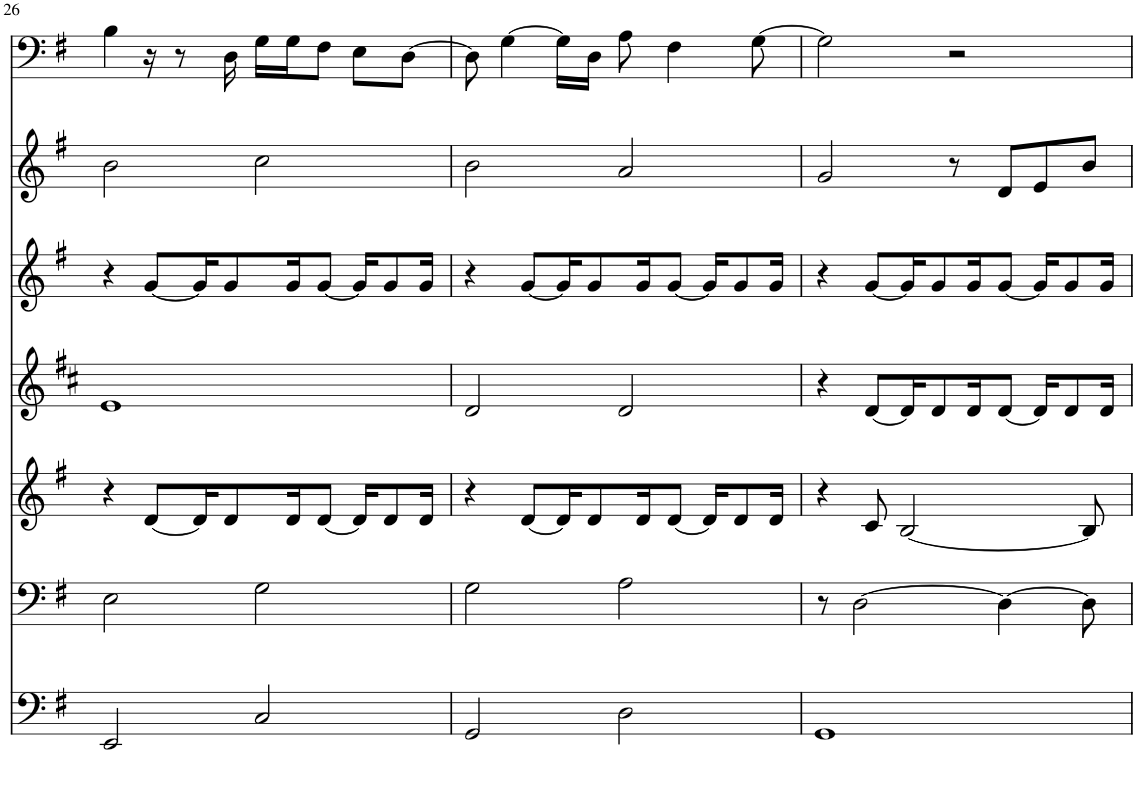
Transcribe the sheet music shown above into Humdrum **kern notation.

**kern	**kern	**kern	**kern	**kern	**kern	**kern
*part7	*part6	*part5	*part4	*part3	*part2	*part1
*staff7	*staff6	*staff5	*staff4	*staff3	*staff2	*staff1
*I"Piano	*I"Piano	*I"Piano	*I"Piano	*I"Piano	*I"Piano	*I"Piano
*I'Pno	*I'Pno	*I'Pno	*I'Pno	*I'Pno	*I'Pno	*I'Pno
!!LO:PB:g=z
*clefF4	*clefF4	*clefG2	*clefG2	*clefG2	*clefG2	*clefF4
*k[f#]	*k[f#]	*k[f#]	*k[f#c#]	*k[f#]	*k[f#]	*k[f#]
*M4/4	*M4/4	*M4/4	*M4/4	*M4/4	*M4/4	*M4/4
=26	=26	=26	=26	=26	=26	=26
2EE/	2E\	4r	1e	4r	2b\	4B\
.	.	[8d/L	.	[8g/L	.	16r
.	.	.	.	.	.	8r
.	.	16d/K]	.	16g/K]	.	.
.	.	8d/	.	8g/	.	16D\
2C/	2G\	.	.	.	2cc\	16G\LL
.	.	16d/K	.	16g/K	.	16G\J
.	.	[8d/J	.	[8g/J	.	8F#\J
.	.	16d/KL]	.	16g/KL]	.	8E\L
.	.	8d/	.	8g/	.	.
.	.	.	.	.	.	[8D\J
.	.	16d/Jk	.	16g/Jk	.	.
=27	=27	=27	=27	=27	=27	=27
2GG/	2G\	4r	2d/	4r	2b\	8D\]
.	.	.	.	.	.	[4G\
.	.	[8d/L	.	[8g/L	.	.
.	.	16d/K]	.	16g/K]	.	16G\LL]
.	.	8d/	.	8g/	.	16D\JJ
2D\	2A\	.	2d/	.	2a/	8A\
.	.	16d/K	.	16g/K	.	.
.	.	[8d/J	.	[8g/J	.	4F#\
.	.	16d/KL]	.	16g/KL]	.	.
.	.	8d/	.	8g/	.	.
.	.	.	.	.	.	[8G\
.	.	16d/Jk	.	16g/Jk	.	.
=28	=28	=28	=28	=28	=28	=28
1GG	8r	4r	4r	4r	2g/	2G\]
.	[2D\	.	.	.	.	.
.	.	8c/	[8d/L	[8g/L	.	.
.	.	[2B/	16d/K]	16g/K]	.	.
.	.	.	8d/	8g/	.	.
.	.	.	.	.	8r	2r
.	.	.	16d/K	16g/K	.	.
.	4D\_	.	[8d/J	[8g/J	8d/L	.
.	.	.	16d/KL]	16g/KL]	8e/	.
.	.	.	8d/	8g/	.	.
.	8D\]	8B/]	.	.	8b/J	.
.	.	.	16d/Jk	16g/Jk	.	.
=	=	=	=	=	=	=
*-	*-	*-	*-	*-	*-	*-
